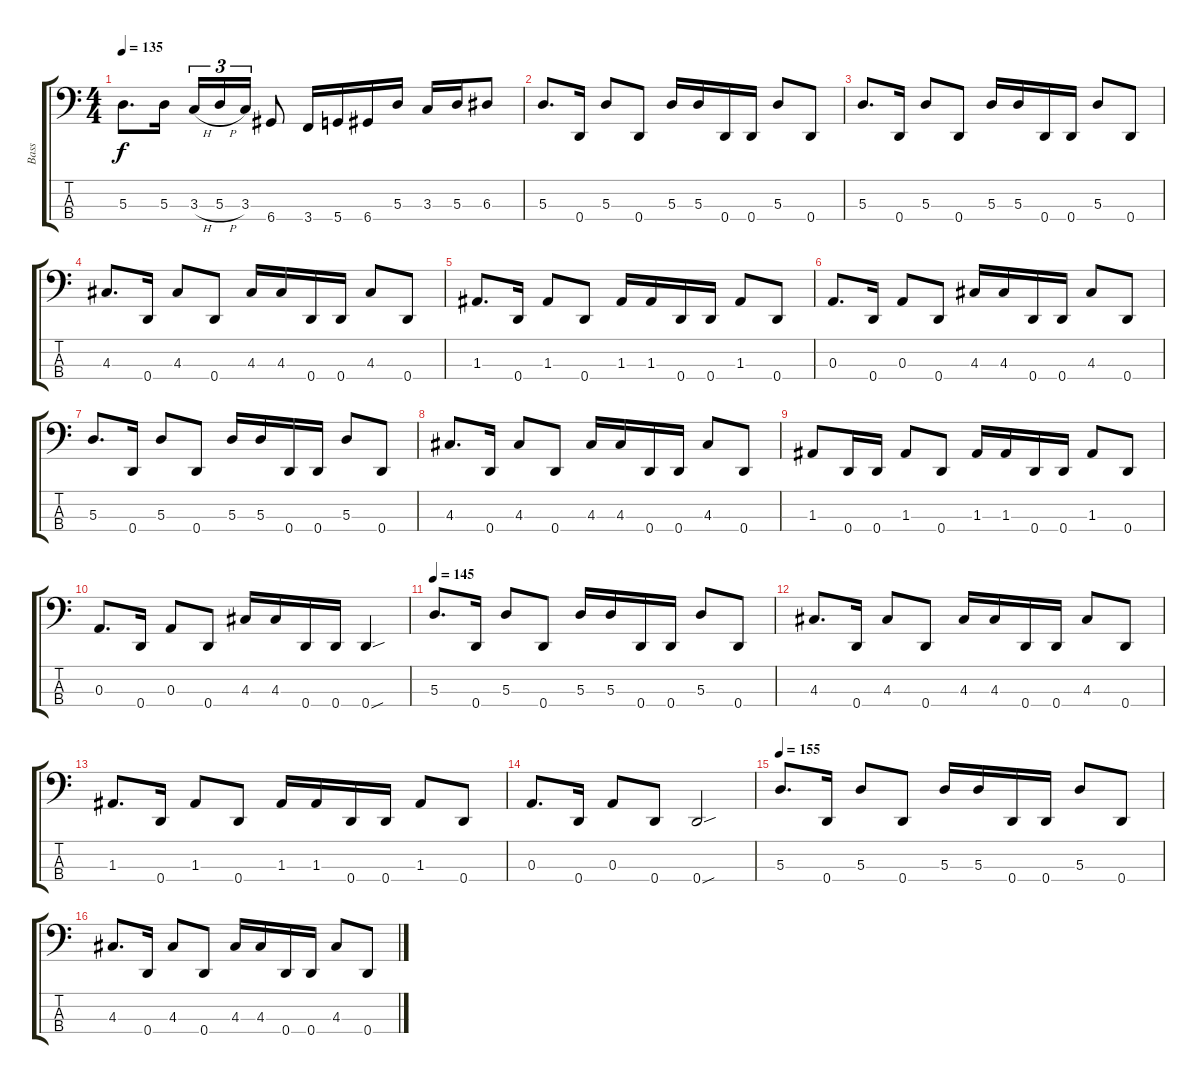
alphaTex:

\track ("Bass" "Bass") {instrument electricbassfinger}
\staff {score tabs}
\tuning (G2 D2 A1 D1) {hide}
\ts (4 4)
\tempo 135
\clef f4
\ks c
5.3.8{d dy f} 5.3.16 3.3{h}.16{tu (3 2)} 5.3{h}.16{tu (3 2)} 3.3.16{tu (3 2)} 6.4.8 3.4.16 5.4.16 6.4.16 5.3.16 3.3.16 5.3.16 6.3.8 |
5.3.8{d} 0.4.16 5.3.8 0.4.8 5.3.16 5.3.16 0.4.16 0.4.16 5.3.8 0.4.8 |
5.3.8{d} 0.4.16 5.3.8 0.4.8 5.3.16 5.3.16 0.4.16 0.4.16 5.3.8 0.4.8 |
4.3.8{d} 0.4.16 4.3.8 0.4.8 4.3.16 4.3.16 0.4.16 0.4.16 4.3.8 0.4.8 |
1.3.8{d} 0.4.16 1.3.8 0.4.8 1.3.16 1.3.16 0.4.16 0.4.16 1.3.8 0.4.8 |
0.3.8{d} 0.4.16 0.3.8 0.4.8 4.3.16 4.3.16 0.4.16 0.4.16 4.3.8 0.4.8 |
5.3.8{d} 0.4.16 5.3.8 0.4.8 5.3.16 5.3.16 0.4.16 0.4.16 5.3.8 0.4.8 |
4.3.8{d} 0.4.16 4.3.8 0.4.8 4.3.16 4.3.16 0.4.16 0.4.16 4.3.8 0.4.8 |
1.3.8 0.4.16 0.4.16 1.3.8 0.4.8 1.3.16 1.3.16 0.4.16 0.4.16 1.3.8 0.4.8 |
0.3.8{d} 0.4.16 0.3.8 0.4.8 4.3.16 4.3.16 0.4.16 0.4.16 0.4{sou}.4 |
\tempo 145
5.3.8{d} 0.4.16 5.3.8 0.4.8 5.3.16 5.3.16 0.4.16 0.4.16 5.3.8 0.4.8 |
4.3.8{d} 0.4.16 4.3.8 0.4.8 4.3.16 4.3.16 0.4.16 0.4.16 4.3.8 0.4.8 |
1.3.8{d} 0.4.16 1.3.8 0.4.8 1.3.16 1.3.16 0.4.16 0.4.16 1.3.8 0.4.8 |
0.3.8{d} 0.4.16 0.3.8 0.4.8 0.4{sou}.2 |
\tempo 155
5.3.8{d} 0.4.16 5.3.8 0.4.8 5.3.16 5.3.16 0.4.16 0.4.16 5.3.8 0.4.8 |
4.3.8{d} 0.4.16 4.3.8 0.4.8 4.3.16 4.3.16 0.4.16 0.4.16 4.3.8 0.4.8
